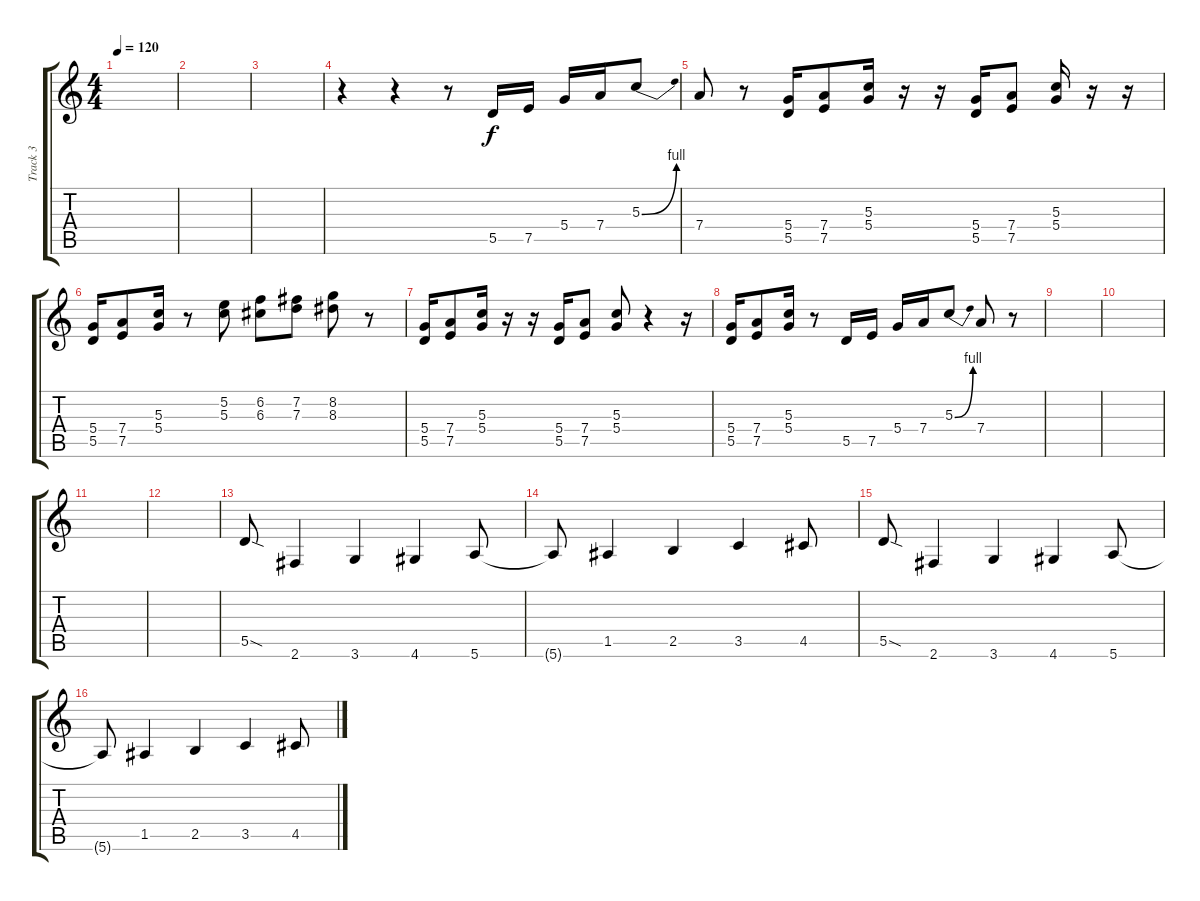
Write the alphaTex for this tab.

\track ("Track 3" "Track 3") {instrument electricguitarclean}
\staff {score tabs}
\tuning (E4 B3 G3 D3 A2 E2) {hide}
\ts (4 4)
\tempo 120
\clef g2
\ks c
|
|
|
r.4 r.4 r.8 5.5.16 7.5.16 5.4.16 7.4.16 5.3{be (bend 0 0 60 4)}.8 |
7.4.8 r.8 (5.4 5.5).16 (7.4 7.5).8 (5.3 5.4).16 r.16 r.16 (5.4 5.5).16 (7.4 7.5).8 (5.3 5.4).16 r.16 r.16 |
(5.4 5.5).16 (7.4 7.5).8 (5.3 5.4).16 r.8 (5.2 5.3).8 (6.2 6.3).8 (7.2 7.3).8 (8.2 8.3).8 r.8 |
(5.4 5.5).16 (7.4 7.5).8 (5.3 5.4).16 r.16 r.16 (5.4 5.5).16 (7.4 7.5).8 (5.3 5.4).8 r.4 r.16 |
(5.4 5.5).16 (7.4 7.5).8 (5.3 5.4).16 r.8 5.5.16 7.5.16 5.4.16 7.4.16 5.3{be (bend 0 0 60 4)}.8 7.4.8 r.8 |
|
|
|
|
5.5{sod}.8{instrument overdrivenguitar} 2.6.4 3.6.4 4.6.4 5.6.8 |
5.6{t}.8 1.5.4 2.5.4 3.5.4 4.5.8 |
5.5{sod}.8{instrument overdrivenguitar} 2.6.4 3.6.4 4.6.4 5.6.8 |
5.6{t}.8 1.5.4 2.5.4 3.5.4 4.5.8
